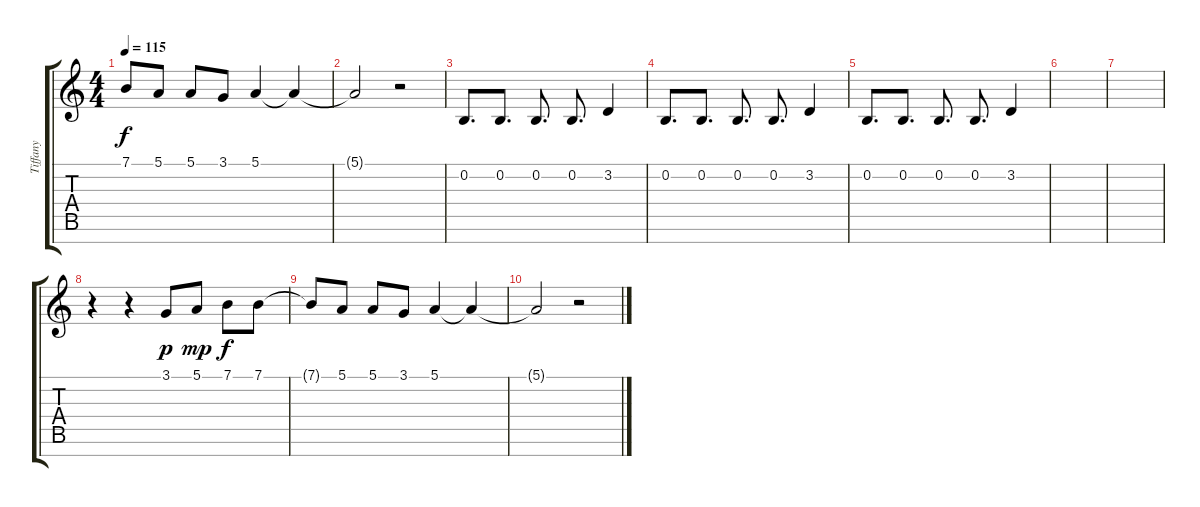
\track ("Tiffany" "Tiffany") {instrument sopranosax}
\staff {score tabs}
\tuning (E4 B3 G3 D3 A2 E2 B1) {hide}
\ts (4 4)
\tempo 115
\clef g2
\ks c
7.1{t}.8{dy f} 5.1.8 5.1.8 3.1.8 5.1.4{volume 9} 5.1{t}.4 |
5.1{t}.2 r.2 |
0.2.8{d volume 9} 0.2.8{d} 0.2.8{d} 0.2.8{d} 3.2.4 |
0.2.8{d} 0.2.8{d} 0.2.8{d} 0.2.8{d} 3.2.4 |
0.2.8{d} 0.2.8{d} 0.2.8{d} 0.2.8{d} 3.2.4 |
|
|
r.4 r.4 3.1.8{dy p volume 16} 5.1.8{dy mp} 7.1.8{dy f} 7.1.8 |
7.1{t}.8 5.1.8 5.1.8 3.1.8 5.1.4{volume 9} 5.1{t}.4 |
5.1{t}.2 r.2
